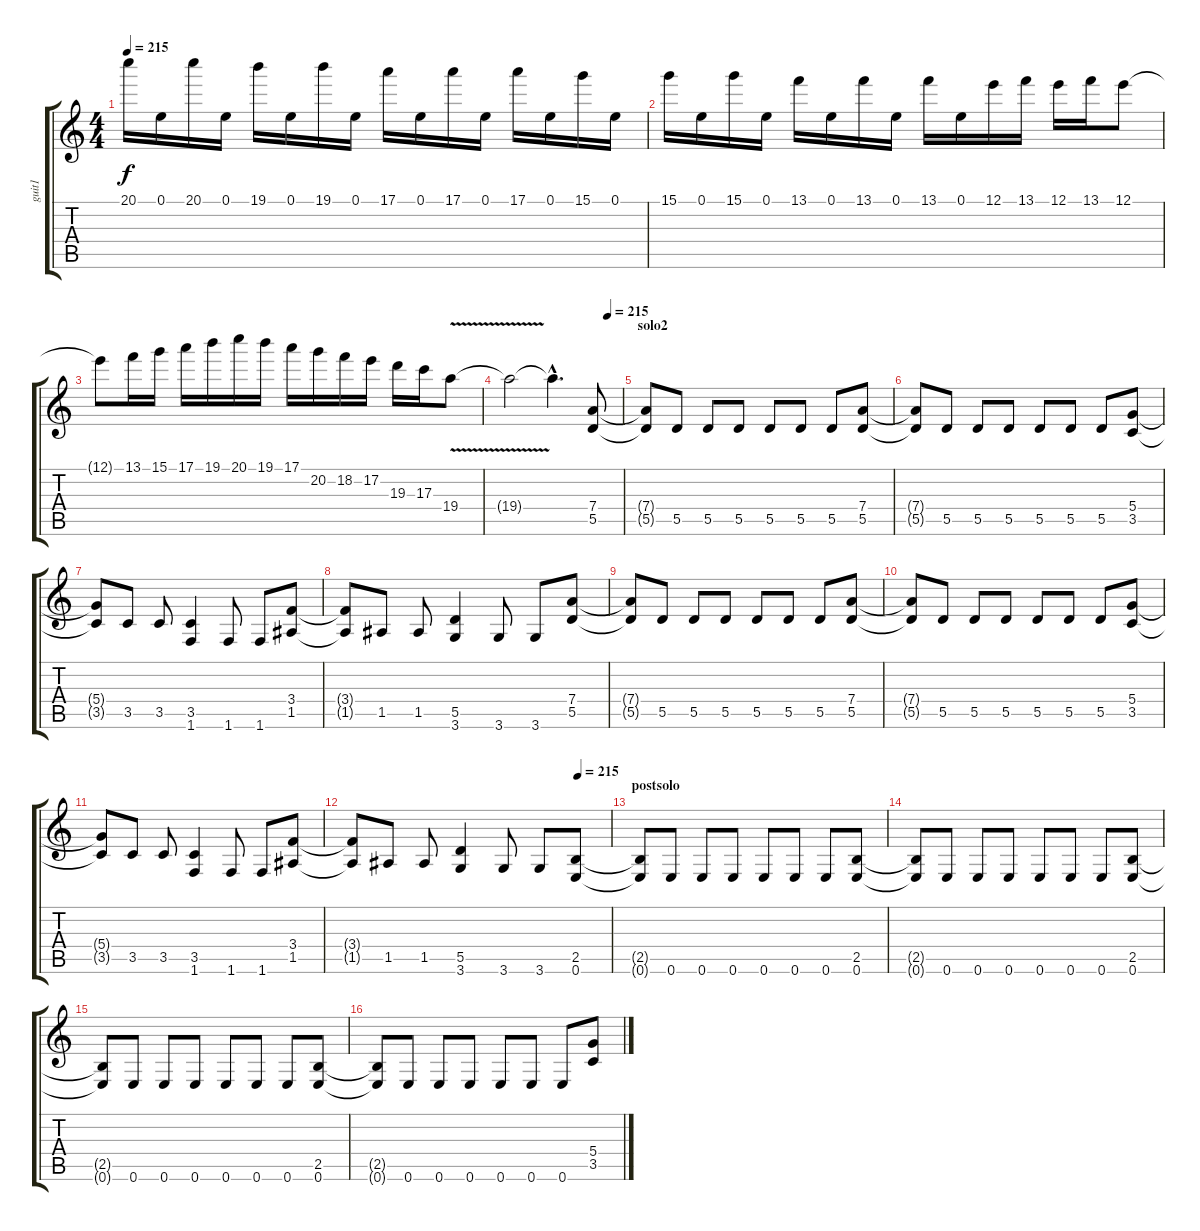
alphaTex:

\track ("guit1" "guit1") {instrument distortionguitar}
\staff {score tabs}
\tuning (E4 B3 G3 D3 A2 E2) {hide}
\ts (4 4)
\tempo 215
\clef g2
\ks c
20.1.16{dy f} 0.1.16 20.1.16 0.1.16 19.1.16 0.1.16 19.1.16 0.1.16 17.1.16 0.1.16 17.1.16 0.1.16 17.1.16 0.1.16 15.1.16 0.1.16 |
15.1.16 0.1.16 15.1.16 0.1.16 13.1.16 0.1.16 13.1.16 0.1.16 13.1.16 0.1.16 12.1.16 13.1.16 12.1.16 13.1.16 12.1.8 |
12.1{t}.8 13.1.16 15.1.16 17.1.16 19.1.16 20.1.16 19.1.16 17.1.16 20.2.16 18.2.16 17.2.16 19.3.16 17.3.16 19.4{v}.8 |
\tempo (215 0.875)
19.4{t}.2 19.4{hac t}.4{d} (7.4 5.5).8 |
\section ("" "solo2")
(7.4{t} 5.5{t}).8 5.5.8 5.5.8 5.5.8 5.5.8 5.5.8 5.5.8 (7.4 5.5).8 |
(7.4{t} 5.5{t}).8 5.5.8 5.5.8 5.5.8 5.5.8 5.5.8 5.5.8 (5.4 3.5).8 |
(5.4{t} 3.5{t}).8 3.5.8 3.5.8 (3.5 1.6).4 1.6.8 1.6.8 (3.4 1.5).8 |
(3.4{t} 1.5{t}).8 1.5.8 1.5.8 (5.5 3.6).4 3.6.8 3.6.8 (7.4 5.5).8 |
(7.4{t} 5.5{t}).8 5.5.8 5.5.8 5.5.8 5.5.8 5.5.8 5.5.8 (7.4 5.5).8 |
(7.4{t} 5.5{t}).8 5.5.8 5.5.8 5.5.8 5.5.8 5.5.8 5.5.8 (5.4 3.5).8 |
(5.4{t} 3.5{t}).8 3.5.8 3.5.8 (3.5 1.6).4 1.6.8 1.6.8 (3.4 1.5).8 |
\tempo (215 0.875)
(3.4{t} 1.5{t}).8 1.5.8 1.5.8 (5.5 3.6).4 3.6.8 3.6.8 (2.5 0.6).8 |
\section ("" "postsolo")
(2.5{t} 0.6{t}).8 0.6.8 0.6.8 0.6.8 0.6.8 0.6.8 0.6.8 (2.5 0.6).8 |
(2.5{t} 0.6{t}).8 0.6.8 0.6.8 0.6.8 0.6.8 0.6.8 0.6.8 (2.5 0.6).8 |
(2.5{t} 0.6{t}).8 0.6.8 0.6.8 0.6.8 0.6.8 0.6.8 0.6.8 (2.5 0.6).8 |
(2.5{t} 0.6{t}).8 0.6.8 0.6.8 0.6.8 0.6.8 0.6.8 0.6.8 (5.4 3.5).8
